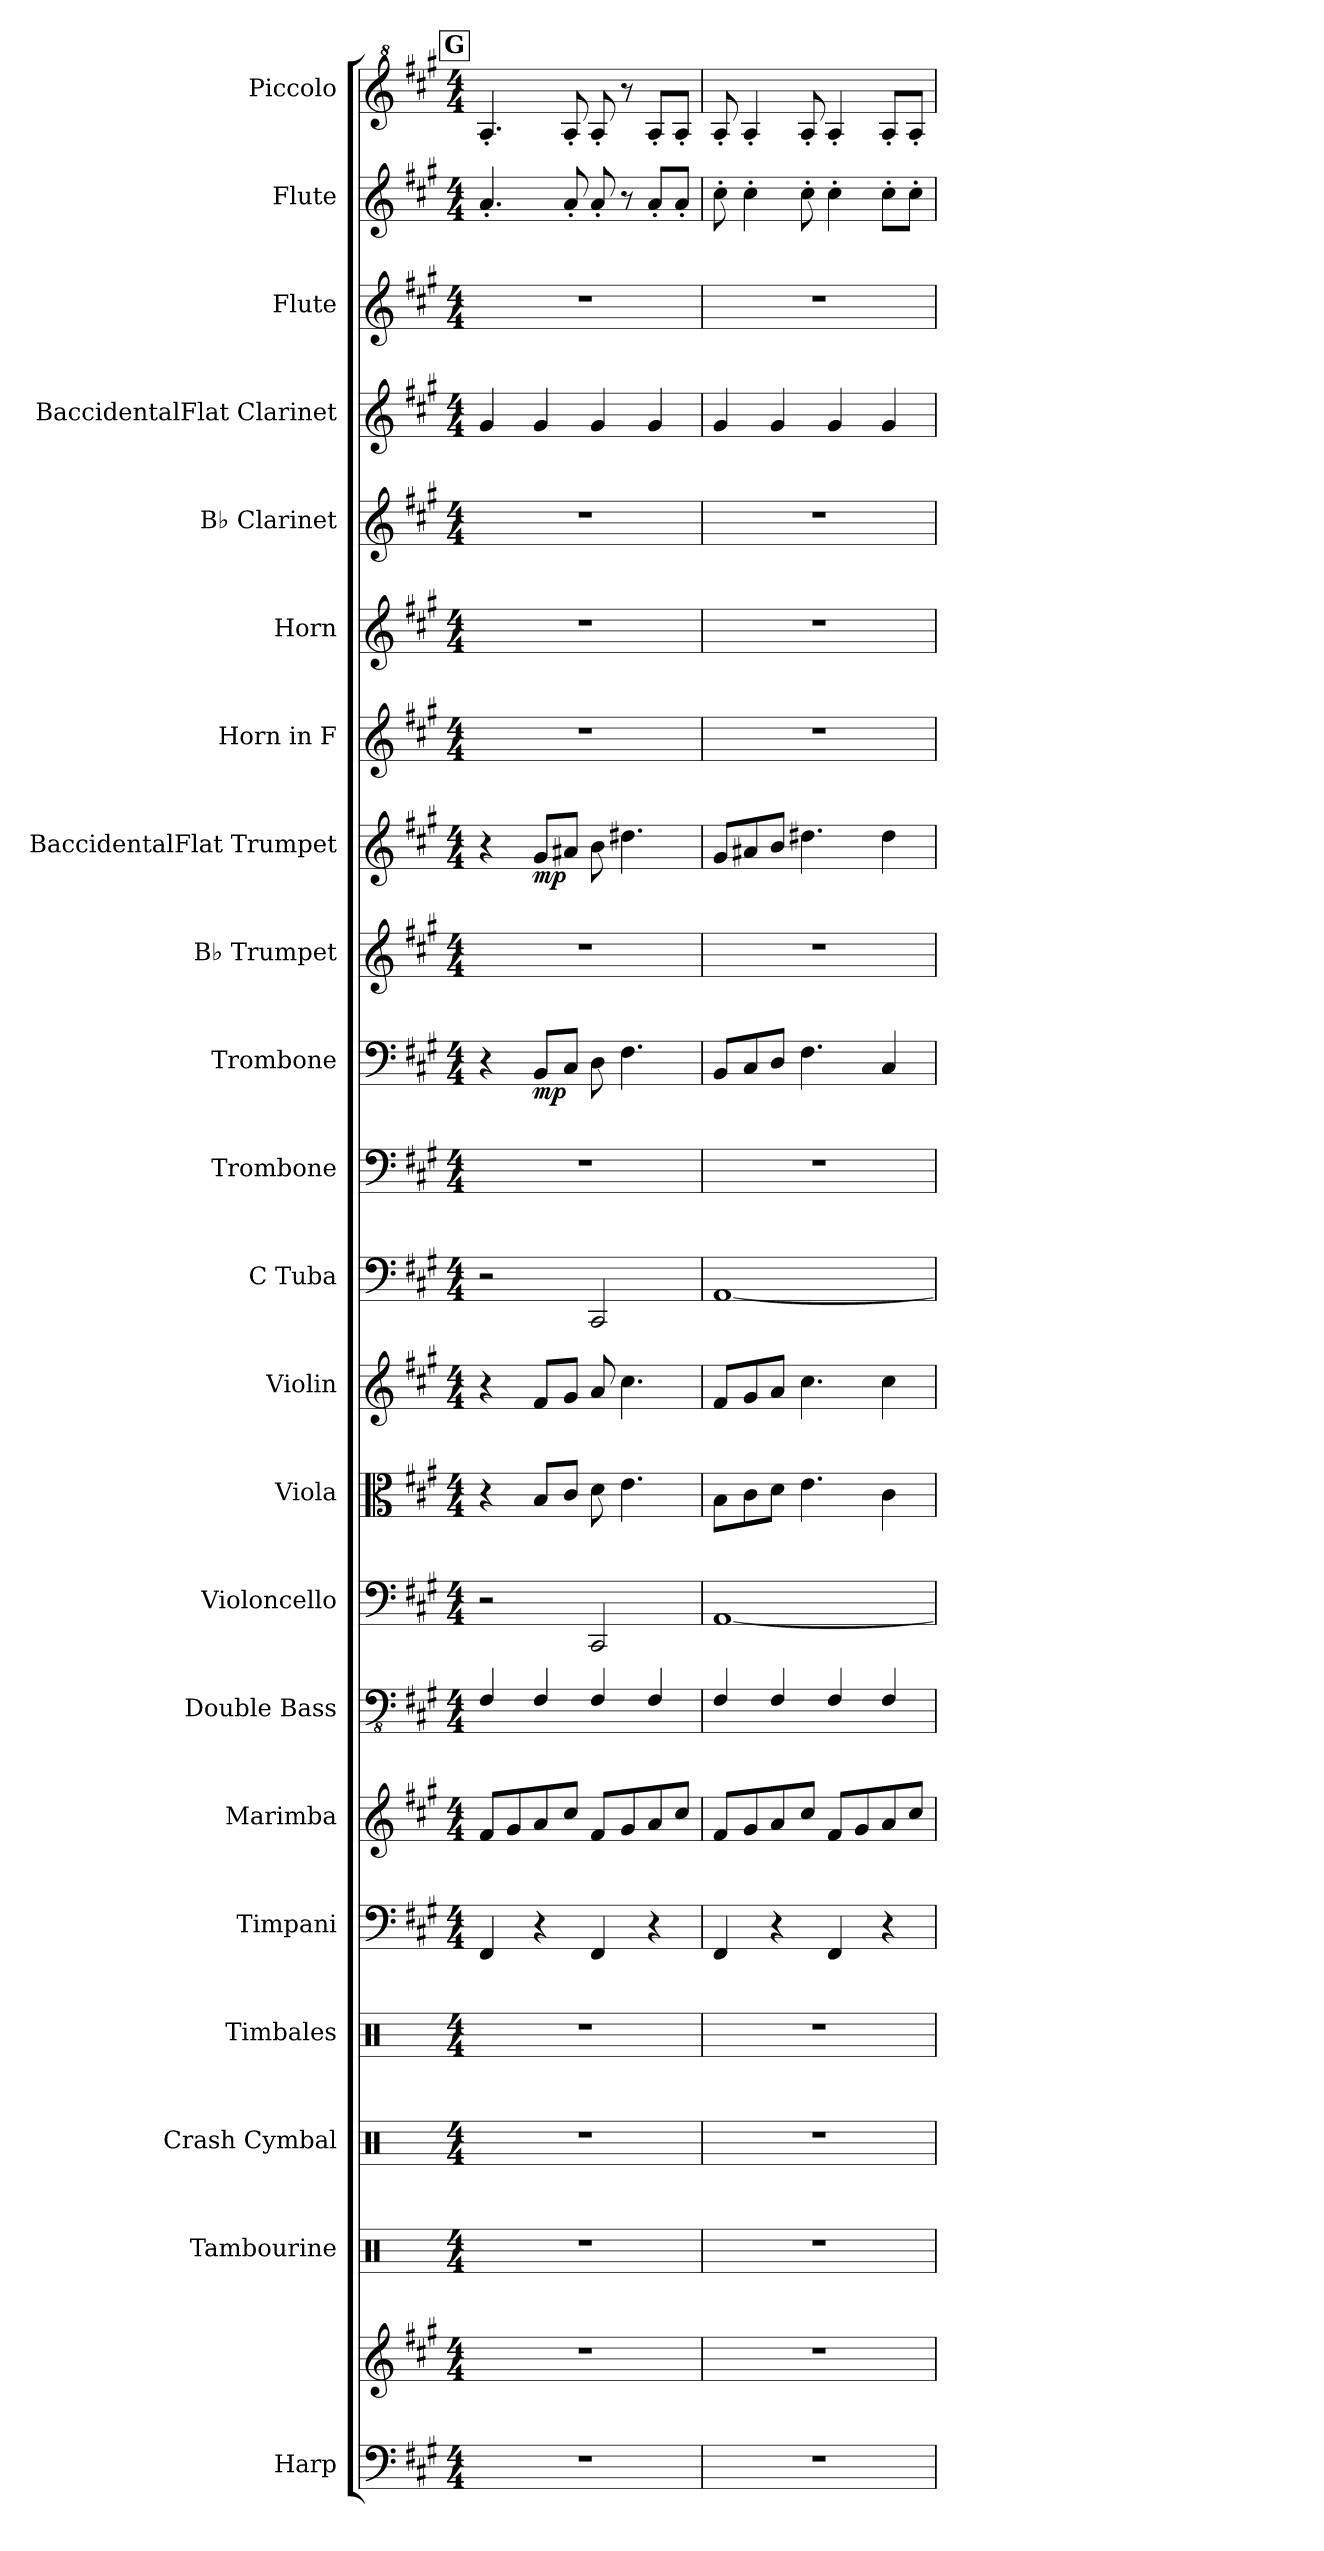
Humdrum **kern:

**kern	**kern	**kern	**kern	**kern	**kern	**kern	**kern	**kern	**dynam	**kern	**dynam	**kern	**dynam	**kern	**dynam	**kern	**kern	**dynam	**kern	**kern	**dynam	**kern	**kern	**kern	**kern	**kern	**kern	**kern
*part22	*part22	*part21	*part20	*part19	*part18	*part17	*part16	*part15	*part15	*part14	*part14	*part13	*part13	*part12	*part12	*part11	*part10	*part10	*part9	*part8	*part8	*part7	*part6	*part5	*part4	*part3	*part2	*part1
*staff23	*staff22	*staff21	*staff20	*staff19	*staff18	*staff17	*staff16	*staff15	*staff15	*staff14	*staff14	*staff13	*staff13	*staff12	*staff12	*staff11	*staff10	*staff10	*staff9	*staff8	*staff8	*staff7	*staff6	*staff5	*staff4	*staff3	*staff2	*staff1
*I"Harp	*	*I"Tambourine	*I"Crash Cymbal	*I"Timbales	*I"Timpani	*I"Marimba	*I"Double Bass	*I"Violoncello	*	*I"Viola	*	*I"Violin	*	*I"C Tuba	*	*I"Trombone	*I"Trombone	*	*I"B♭ Trumpet	*I"BaccidentalFlat Trumpet	*	*I"Horn in F	*I"Horn	*I"B♭ Clarinet	*I"BaccidentalFlat Clarinet	*I"Flute	*I"Flute	*I"Piccolo
*I'Hrp.	*	*I'Tamb.	*I'Cr. Cym.	*I'Timb.	*I'Timp.	*I'Mrm.	*	*I'Vlc.	*	*I'Vla.	*	*I'Vln.	*	*I'C Tu.	*	*I'Tbn.	*I'Trb.	*	*I'B♭ Tpt.	*I'BaccidentalFlat Tpt.	*	*	*I'Hn.	*I'B♭ Cl.	*I'BaccidentalFlat Cl.	*I'Fl.	*I'Fl.	*I'Picc.
*clefF4	*clefG2	*clefX	*clefX	*clefX	*clefF4	*clefG2	*clefFv4	*clefF4	*	*clefC3	*	*clefG2	*	*clefF4	*	*clefF4	*clefF4	*	*clefG2	*clefG2	*	*clefG2	*clefG2	*clefG2	*clefG2	*clefG2	*clefG2	*clefG^2
*	*	*	*	*	*	*	*ITrd7c12	*	*	*	*	*	*	*	*	*	*	*	*ITrd1c2	*ITrd1c2	*	*ITrd4c7	*ITrd4c7	*ITrd1c2	*ITrd1c2	*	*	*ITrd-7c-12
*k[f#c#g#]	*k[f#c#g#]	*k[]	*k[]	*k[]	*k[f#c#g#]	*k[f#c#g#]	*k[f#c#g#]	*k[f#c#g#]	*	*k[f#c#g#]	*	*k[f#c#g#]	*	*k[f#c#g#]	*	*k[f#c#g#]	*k[f#c#g#]	*	*k[f#]	*k[f#]	*	*k[f#c#]	*k[f#c#]	*k[f#]	*k[f#]	*k[f#c#g#]	*k[f#c#g#]	*k[f#c#g#]
*M4/4	*M4/4	*M4/4	*M4/4	*M4/4	*M4/4	*M4/4	*M4/4	*M4/4	*	*M4/4	*	*M4/4	*	*M4/4	*	*M4/4	*M4/4	*	*M4/4	*M4/4	*	*M4/4	*M4/4	*M4/4	*M4/4	*M4/4	*M4/4	*M4/4
!!LO:REH:place=s1:a:B:fs=14:t=G
=55	=55	=55	=55	=55	=55	=55	=55	=55	=55	=55	=55	=55	=55	=55	=55	=55	=55	=55	=55	=55	=55	=55	=55	=55	=55	=55	=55	=55
1r	1r	1r	1r	1r	4FF#/	8f#/L	4FFF#/	2r	.	4r	.	4r	.	2r	.	1r	4r	.	1r	4r	.	1r	1r	1r	4f#/	1r	4.a'/	4.aa'/
.	.	.	.	.	.	8g#/	.	.	.	.	.	.	.	.	.	.	.	.	.	.	.	.	.	.	.	.	.	.
!	!	!	!	!	!	!	!	!	!	!	!LO:DY:b	!	!	!	!	!	!	!	!	!	!	!	!	!	!	!	!	!
!	!	!	!	!	!	!	!	!	!	!	!LO:DY:n=1:b	!	!LO:DY:b	!	!	!	!	!	!	!	!	!	!	!	!	!	!	!
!	!	!	!	!	!	!	!	!	!	!	!	!	!LO:DY:n=1:b	!	!	!	!	!LO:DY:b	!	!	!LO:DY:b	!	!	!	!	!	!	!
.	.	.	.	.	4r	8a/	4FFF#/	.	.	8B/L	other-dynamics p	8f#/L	other-dynamics mp	.	.	.	8BB/L	mp	.	8f#/L	mp	.	.	.	4f#/	.	.	.
!	!	!	!	!	!	!	!	!	!	!	!	!	!	!	!	!	!	!	!	!	!LO:DY:b	!	!	!	!	!	!	!
.	.	.	.	.	.	8cc#/J	.	.	.	8c#/J	.	8g#/J	.	.	.	.	8C#/J	.	.	8g#X/J	other-dynamics	.	.	.	.	.	8a'/	8aa'/
!	!	!	!	!	!	!	!	!	!LO:DY:b	!	!	!	!	!	!	!	!	!	!	!	!	!	!	!	!	!	!	!
!	!	!	!	!	!	!	!	!	!LO:DY:n=1:b	!	!	!	!	!	!LO:DY:b	!	!	!	!	!	!	!	!	!	!	!	!	!
!	!	!	!	!	!	!	!	!	!	!	!	!	!	!	!LO:DY:n=1:b	!	!	!	!	!	!	!	!	!	!	!	!	!
.	.	.	.	.	4FF#/	8f#/L	4FFF#/	2CC#/	other-dynamics mp	8d\	.	8a/	.	2CC#/	other-dynamics mp	.	8D\	.	.	8a\	.	.	.	.	4f#/	.	8a'/	8aa'/
.	.	.	.	.	.	8g#/	.	.	.	4.e\	.	4.cc#\	.	.	.	.	4.F#\	.	.	4.cc#X\	.	.	.	.	.	.	8r	8r
.	.	.	.	.	4r	8a/	4FFF#/	.	.	.	.	.	.	.	.	.	.	.	.	.	.	.	.	.	4f#/	.	8a'/L	8aa'/L
.	.	.	.	.	.	8cc#/J	.	.	.	.	.	.	.	.	.	.	.	.	.	.	.	.	.	.	.	.	8a'/J	8aa'/J
!!LO:PB:g=z
=56	=56	=56	=56	=56	=56	=56	=56	=56	=56	=56	=56	=56	=56	=56	=56	=56	=56	=56	=56	=56	=56	=56	=56	=56	=56	=56	=56	=56
1r	1r	1r	1r	1r	4FF#/	8f#/L	4FFF#/	[1AA	.	8B\L	.	8f#/L	.	[1AA	.	1r	8BB/L	.	1r	8f#/L	.	1r	1r	1r	4f#/	1r	8cc#'\	8aa'/
.	.	.	.	.	.	8g#/	.	.	.	8c#\	.	8g#/	.	.	.	.	8C#/	.	.	8g#X/	.	.	.	.	.	.	4cc#'\	4aa'/
.	.	.	.	.	4r	8a/	4FFF#/	.	.	8d\J	.	8a/J	.	.	.	.	8D/J	.	.	8a/J	.	.	.	.	4f#/	.	.	.
.	.	.	.	.	.	8cc#/J	.	.	.	4.e\	.	4.cc#\	.	.	.	.	4.F#\	.	.	4.cc#X\	.	.	.	.	.	.	8cc#'\	8aa'/
.	.	.	.	.	4FF#/	8f#/L	4FFF#/	.	.	.	.	.	.	.	.	.	.	.	.	.	.	.	.	.	4f#/	.	4cc#'\	4aa'/
.	.	.	.	.	.	8g#/	.	.	.	.	.	.	.	.	.	.	.	.	.	.	.	.	.	.	.	.	.	.
.	.	.	.	.	4r	8a/	4FFF#/	.	.	4c#\	.	4cc#\	.	.	.	.	4C#/	.	.	4cc#\	.	.	.	.	4f#/	.	8cc#'\L	8aa'/L
.	.	.	.	.	.	8cc#/J	.	.	.	.	.	.	.	.	.	.	.	.	.	.	.	.	.	.	.	.	8cc#'\J	8aa'/J
=	=	=	=	=	=	=	=	=	=	=	=	=	=	=	=	=	=	=	=	=	=	=	=	=	=	=	=	=
*-	*-	*-	*-	*-	*-	*-	*-	*-	*-	*-	*-	*-	*-	*-	*-	*-	*-	*-	*-	*-	*-	*-	*-	*-	*-	*-	*-	*-
